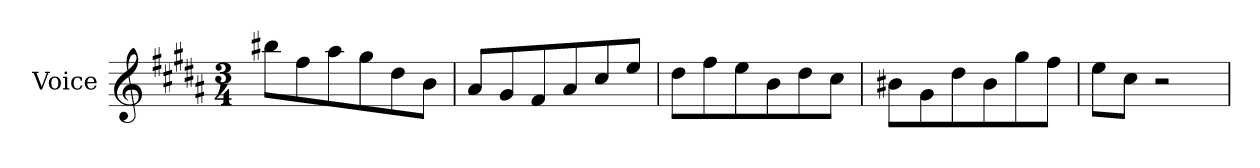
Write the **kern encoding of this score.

**kern
*part1
*staff1
*I"Voice
*I'Voice
*clefG2
*k[f#c#g#d#a#]
*M3/4
=1
8bb#X\L
8ff#\
8aa#\
8gg#\
8dd#\
8b\J
=2
8a#/L
8g#/
8f#/
8a#/
8cc#/
8ee/J
=3
8dd#\L
8ff#\
8ee\
8b\
8dd#\
8cc#\J
=4
8b#X\L
8g#\
8dd#\
8b#\
8gg#\
8ff#\J
=5
8ee\L
8cc#\J
2rcc
=
*-
